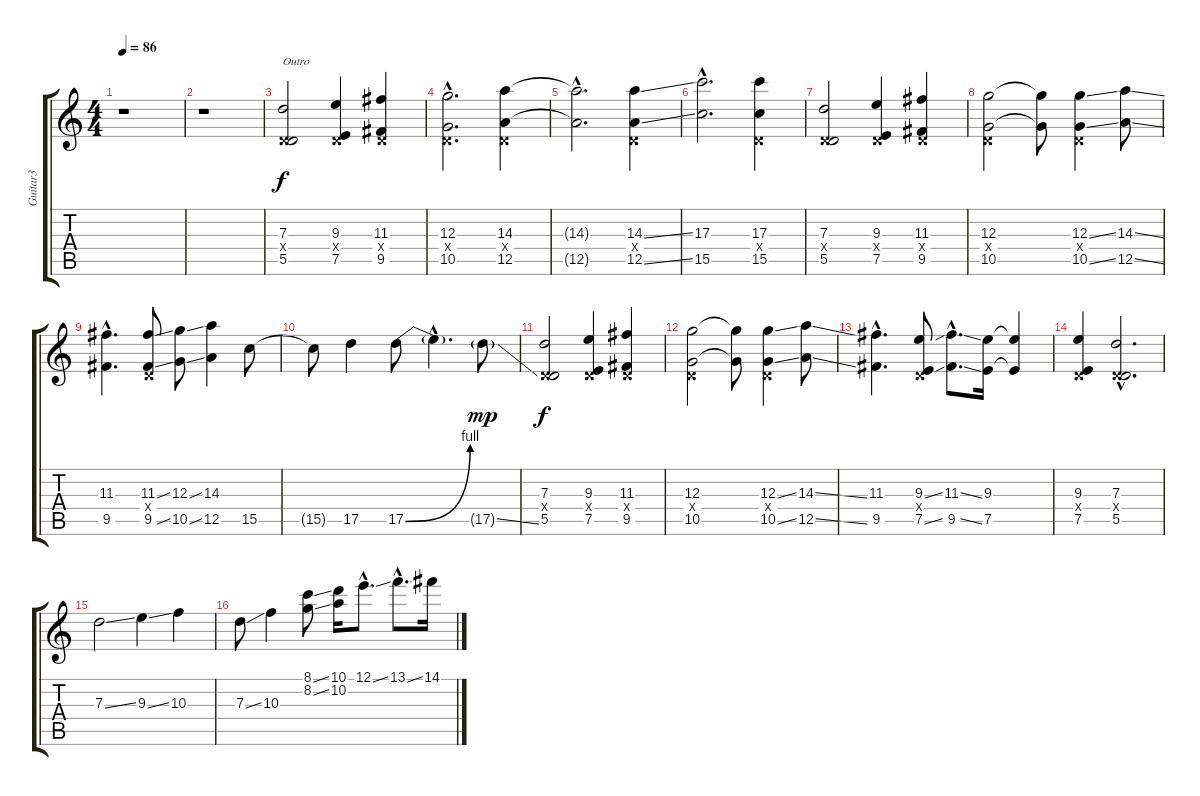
\track ("Guitar3" "Guitar3") {instrument overdrivenguitar}
\staff {score tabs}
\tuning (E4 B3 G3 D3 A2 D2) {hide}
\ts (4 4)
\tempo 86
\clef g2
\ks c
r.1{dy f} |
r.1 |
(7.3 0.4{x} 5.5).2{txt "Outro"} (9.3 0.4{x} 7.5).4 (11.3 0.4{x} 9.5).4 |
(12.3{hac} 0.4{hac x} 10.5{hac}).2{d} (14.3 0.4{x} 12.5).4 |
(14.3{hac t} 12.5{hac t}).2{d} (14.3{ss} 0.4{x} 12.5{ss}).4 |
(17.3{hac} 15.5{hac}).2{d} (17.3 0.4{x} 15.5).4 |
(7.3 0.4{x} 5.5).2 (9.3 0.4{x} 7.5).4 (11.3 0.4{x} 9.5).4 |
(12.3 0.4{x} 10.5).2 (12.3{t} 10.5{t}).8 (12.3{ss} 0.4{x} 10.5{ss}).4 (14.3{ss} 12.5{ss}).8 |
(11.3{hac} 9.5{hac}).4{d} (11.3{ss} 0.4{x} 9.5{ss}).8 (12.3{ss} 10.5{ss}).8 (14.3 12.5).4 15.5.8 |
15.5{t}.8 17.5.4 17.5{be (bend 0 0 60 4)}.8 17.5{hac t}.4{d} 17.5{ss g}.8{dy mp} |
(7.3 0.4{x} 5.5).2{dy f} (9.3 0.4{x} 7.5).4 (11.3 0.4{x} 9.5).4 |
(12.3 0.4{x} 10.5).2 (12.3{t} 10.5{t}).8 (12.3{ss} 0.4{x} 10.5{ss}).4 (14.3{ss} 12.5{ss}).8 |
(11.3{hac} 9.5{hac}).4{d} (9.3{ss} 0.4{x} 7.5{ss}).8 (11.3{ss hac} 9.5{ss hac}).8{d} (9.3 7.5).16 (9.3{t} 7.5{t}).4 |
(9.3 0.4{x} 7.5).4 (7.3{hac} 0.4{hac x} 5.5{hac}).2{d} |
7.3{ss}.2 9.3{ss}.4 10.3.4 |
7.3{ss}.8 10.3.4 (8.1{ss} 8.2{ss}).8 (10.1 10.2).16 12.1{ss hac}.8{d} 13.1{ss hac}.8{d} 14.1.16
